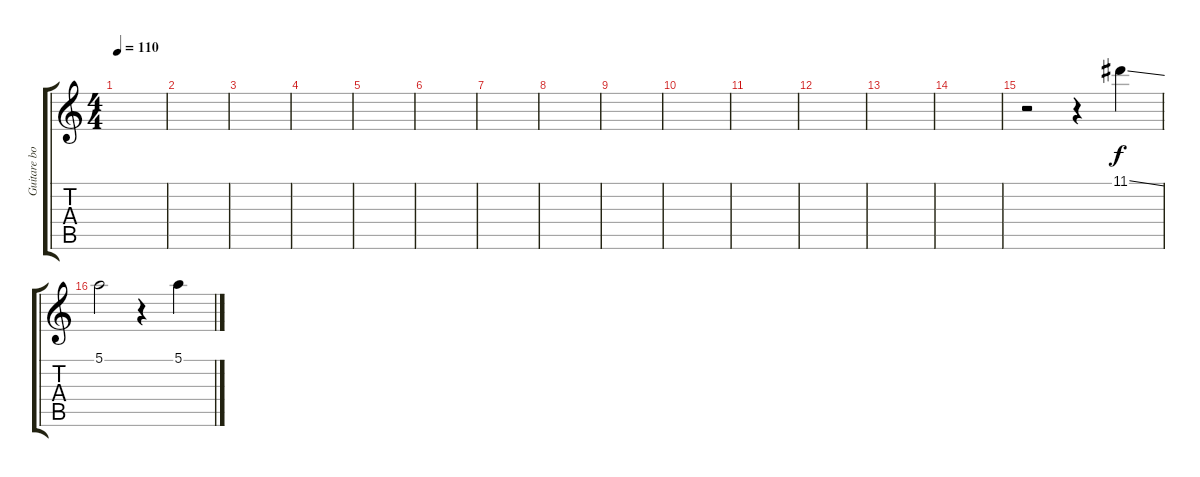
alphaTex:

\track ("Guitare bottleneck 2" "Guitare bo") {instrument electricguitarclean}
\staff {score tabs}
\tuning (E4 B3 G3 D3 A2 E2) {hide}
\ts (4 4)
\tempo 110
\clef g2
\ks c
|
|
|
|
|
|
|
|
|
|
|
|
|
|
r.2 r.4 11.1{ss}.4 |
5.1.2 r.4 5.1{ss}.4
